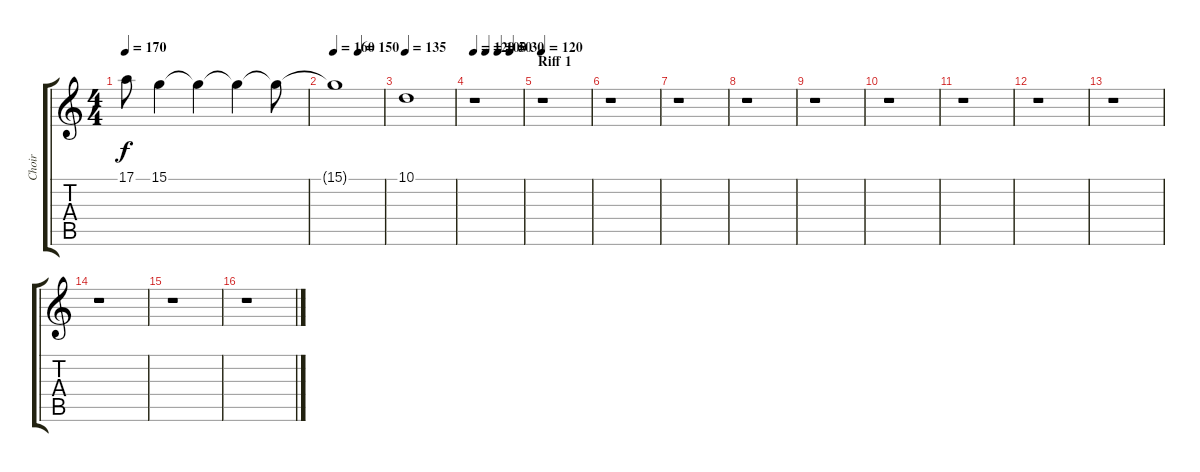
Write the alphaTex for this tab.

\track ("Choir" "Choir") {instrument choiraahs}
\staff {score tabs}
\tuning (E4 B3 G3 D3 A2 E2) {hide}
\ts (4 4)
\tempo 170
\clef g2
\ks c
17.1.8{dy f} 15.1.4 15.1{t}.4 15.1{t}.4 15.1{t}.8 |
\tempo 160
\tempo (150 0.5)
15.1{t}.1 |
\tempo 135
10.1.1 |
\tempo 120
\tempo (100 0.25)
\tempo (50 0.5)
\tempo (30 0.75)
r.1 |
\section ("" "Riff 1")
\tempo 120
r.1 |
r.1 |
r.1 |
r.1 |
r.1 |
r.1 |
r.1 |
r.1 |
r.1 |
r.1 |
r.1 |
r.1
